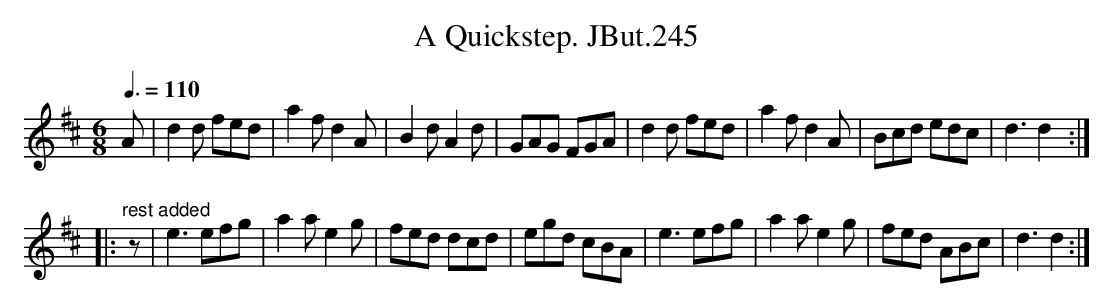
X:1
T:Quickstep. JBut.245, A
M:6/8
L:1/8
Q:3/8=110
K:D
A|d2d fed|a2fd2A|B2dA2d|GAG FGA|d2d fed|a2fd2A|Bcd edc|d3d2 :|
|:"rest added"z|e3efg|a2ae2g|fed dcd|egd cBA|e3efg|a2ae2g|fed ABc|d3d2:|
